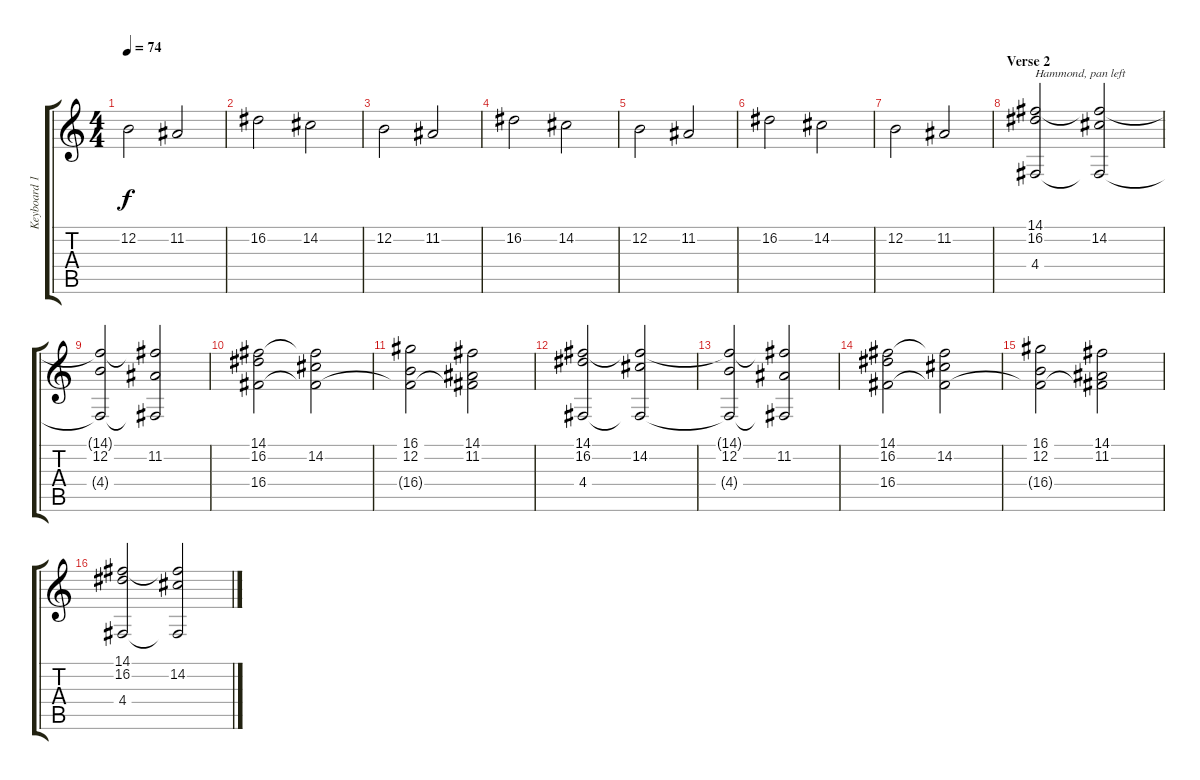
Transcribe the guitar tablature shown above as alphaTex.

\track ("Keyboard 1 - main stuff" "Keyboard 1") {instrument drawbarorgan}
\staff {score tabs}
\tuning (E4 B3 G3 D3 A2 E2) {hide}
\ts (4 4)
\tempo 74
\clef g2
\ks c
12.2.2{dy f} 11.2.2 |
16.2.2 14.2.2 |
12.2.2 11.2.2 |
16.2.2 14.2.2 |
12.2.2 11.2.2 |
16.2.2 14.2.2 |
12.2.2 11.2.2 |
\section ("" "Verse 2")
(14.1 16.2 4.4).2{txt "Hammond, pan left" balance 6 instrument drawbarorgan} (14.1{t} 14.2 4.4{t}).2 |
(14.1{t} 12.2 4.4{t}).2 (14.1{t} 11.2 4.4{t}).2 |
(14.1 16.2 16.4).2 (14.1{t} 14.2 16.4{t}).2 |
(16.1 12.2 16.4{t}).2 (14.1 11.2 16.4{t}).2 |
(14.1 16.2 4.4).2 (14.1{t} 14.2 4.4{t}).2 |
(14.1{t} 12.2 4.4{t}).2 (14.1{t} 11.2 4.4{t}).2 |
(14.1 16.2 16.4).2 (14.1{t} 14.2 16.4{t}).2 |
(16.1 12.2 16.4{t}).2 (14.1 11.2 16.4{t}).2 |
(14.1 16.2 4.4).2 (14.1{t} 14.2 4.4{t}).2
